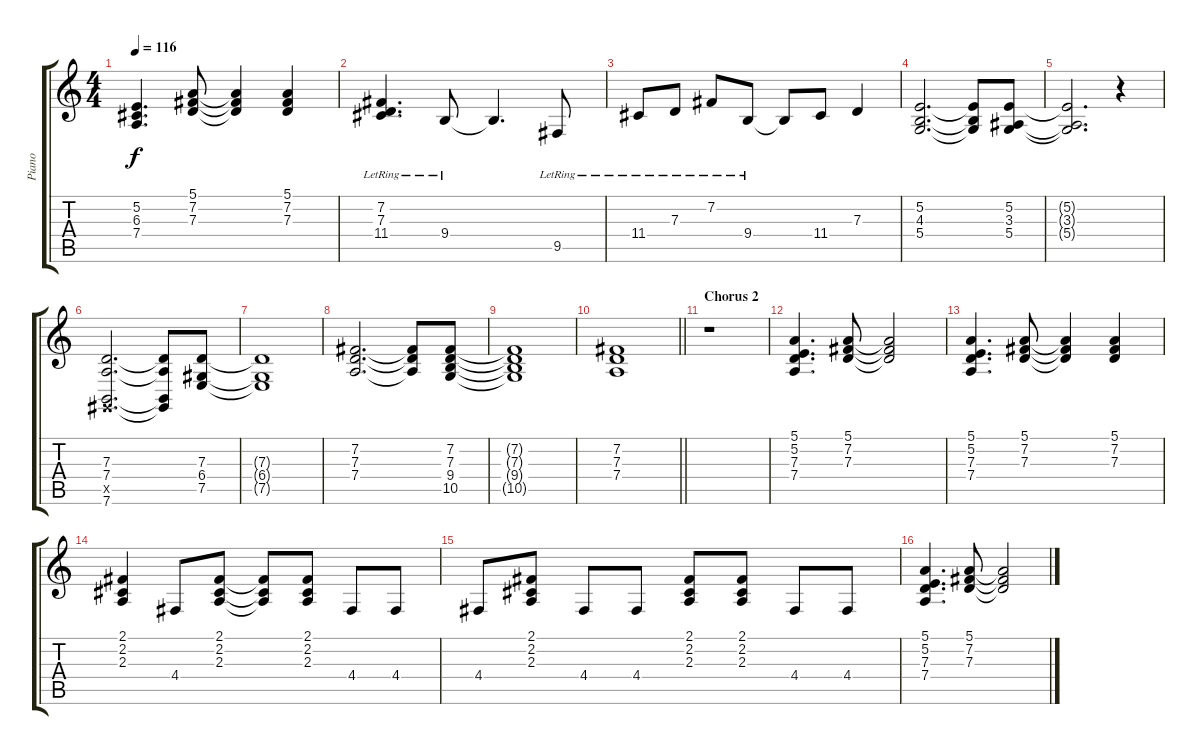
\track ("Piano" "Piano") {instrument electricgrandpiano}
\staff {score tabs}
\tuning (E4 B3 G3 D3 A2 E2) {hide}
\ts (4 4)
\tempo 116
\clef g2
\ks c
(5.2 6.3 7.4).4{d dy f} (5.1 7.2 7.3).8 (5.1{t} 7.2{t} 7.3{t}).4 (5.1 7.2 7.3).4 |
(7.2{lr} 7.3{lr} 11.4{lr}).4{d} 9.4{lr}.8 9.4{t}.4{d} 9.5{lr}.8 |
11.4{lr}.8 7.3{lr}.8 7.2{lr}.8 9.4{lr}.8 9.4{t}.8 11.4.8 7.3.4 |
(5.2 4.3 5.4).2{d} (5.2{t} 4.3{t} 5.4{t}).8 (5.2 3.3 5.4).8 |
(5.2{t} 3.3{t} 5.4{t}).2{d} r.4 |
(7.3 7.4 -1.5{x} 7.6).2{d} (7.3{t} 7.4{t} -1.5{t} 7.6{t}).8 (7.3 6.4 7.5).8 |
(7.3{t} 6.4{t} 7.5{t}).1 |
(7.2 7.3 7.4).2{d} (7.2{t} 7.3{t} 7.4{t}).8 (7.2 7.3 9.4 10.5).8 |
(7.2{t} 7.3{t} 9.4{t} 10.5{t}).1 |
\barLineRight lightlight
(7.2 7.3 7.4).1 |
\section ("" "Chorus 2")
r.1 |
(5.1 5.2 7.3 7.4).4{d} (5.1 7.2 7.3).8 (5.1{t} 7.2{t} 7.3{t}).2 |
(5.1 5.2 7.3 7.4).4{d} (5.1 7.2 7.3).8 (5.1{t} 7.2{t} 7.3{t}).4 (5.1 7.2 7.3).4 |
(2.1 2.2 2.3).4 4.4.8 (2.1 2.2 2.3).8 (2.1{t} 2.2{t} 2.3{t}).8 (2.1 2.2 2.3).8 4.4.8 4.4.8 |
4.4.8 (2.1 2.2 2.3).8 4.4.8 4.4.8 (2.1 2.2 2.3).8 (2.1 2.2 2.3).8 4.4.8 4.4.8 |
(5.1 5.2 7.3 7.4).4{d} (5.1 7.2 7.3).8 (5.1{t} 7.2{t} 7.3{t}).2
